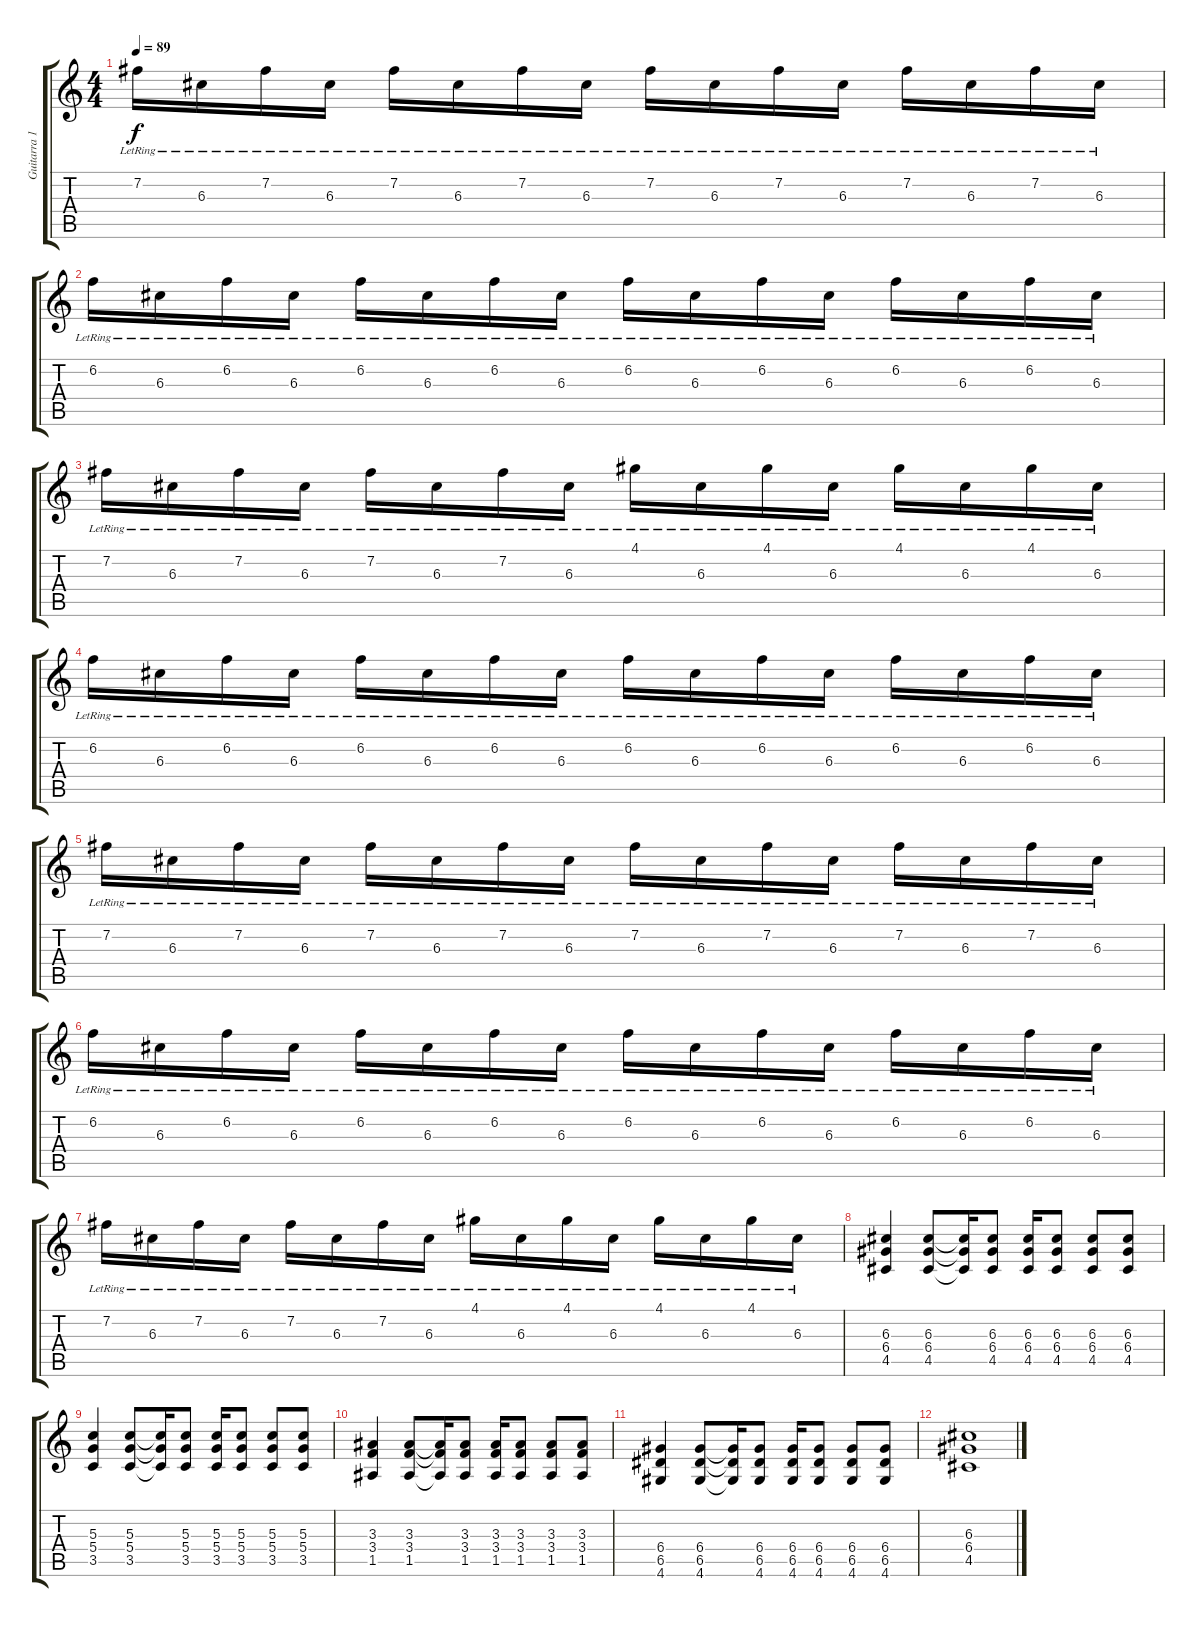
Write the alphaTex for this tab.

\track ("Guitarra 1" "Guitarra 1") {instrument electricguitarjazz}
\staff {score tabs}
\tuning (E4 B3 G3 D3 A2 E2) {hide}
\ts (4 4)
\tempo 89
\clef g2
\ks c
7.2{lr}.16{dy f} 6.3{lr}.16 7.2{lr}.16 6.3{lr}.16 7.2{lr}.16 6.3{lr}.16 7.2{lr}.16 6.3{lr}.16 7.2{lr}.16 6.3{lr}.16 7.2{lr}.16 6.3{lr}.16 7.2{lr}.16 6.3{lr}.16 7.2{lr}.16 6.3{lr}.16 |
6.2{lr}.16 6.3{lr}.16 6.2{lr}.16 6.3{lr}.16 6.2{lr}.16 6.3{lr}.16 6.2{lr}.16 6.3{lr}.16 6.2{lr}.16 6.3{lr}.16 6.2{lr}.16 6.3{lr}.16 6.2{lr}.16 6.3{lr}.16 6.2{lr}.16 6.3{lr}.16 |
7.2{lr}.16 6.3{lr}.16 7.2{lr}.16 6.3{lr}.16 7.2{lr}.16 6.3{lr}.16 7.2{lr}.16 6.3{lr}.16 4.1{lr}.16 6.3{lr}.16 4.1{lr}.16 6.3{lr}.16 4.1{lr}.16 6.3{lr}.16 4.1{lr}.16 6.3{lr}.16 |
6.2{lr}.16 6.3{lr}.16 6.2{lr}.16 6.3{lr}.16 6.2{lr}.16 6.3{lr}.16 6.2{lr}.16 6.3{lr}.16 6.2{lr}.16 6.3{lr}.16 6.2{lr}.16 6.3{lr}.16 6.2{lr}.16 6.3{lr}.16 6.2{lr}.16 6.3{lr}.16 |
7.2{lr}.16 6.3{lr}.16 7.2{lr}.16 6.3{lr}.16 7.2{lr}.16 6.3{lr}.16 7.2{lr}.16 6.3{lr}.16 7.2{lr}.16 6.3{lr}.16 7.2{lr}.16 6.3{lr}.16 7.2{lr}.16 6.3{lr}.16 7.2{lr}.16 6.3{lr}.16 |
6.2{lr}.16 6.3{lr}.16 6.2{lr}.16 6.3{lr}.16 6.2{lr}.16 6.3{lr}.16 6.2{lr}.16 6.3{lr}.16 6.2{lr}.16 6.3{lr}.16 6.2{lr}.16 6.3{lr}.16 6.2{lr}.16 6.3{lr}.16 6.2{lr}.16 6.3{lr}.16 |
7.2{lr}.16 6.3{lr}.16 7.2{lr}.16 6.3{lr}.16 7.2{lr}.16 6.3{lr}.16 7.2{lr}.16 6.3{lr}.16 4.1{lr}.16 6.3{lr}.16 4.1{lr}.16 6.3{lr}.16 4.1{lr}.16 6.3{lr}.16 4.1{lr}.16 6.3{lr}.16 |
(6.3 6.4 4.5).4 (6.3 6.4 4.5).8 (6.3{t} 6.4{t} 4.5{t}).16 (6.3 6.4 4.5).8 (6.3 6.4 4.5).16 (6.3 6.4 4.5).8 (6.3 6.4 4.5).8 (6.3 6.4 4.5).8 |
(5.3 5.4 3.5).4 (5.3 5.4 3.5).8 (5.3{t} 5.4{t} 3.5{t}).16 (5.3 5.4 3.5).8 (5.3 5.4 3.5).16 (5.3 5.4 3.5).8 (5.3 5.4 3.5).8 (5.3 5.4 3.5).8 |
(3.3 3.4 1.5).4 (3.3 3.4 1.5).8 (3.3{t} 3.4{t} 1.5{t}).16 (3.3 3.4 1.5).8 (3.3 3.4 1.5).16 (3.3 3.4 1.5).8 (3.3 3.4 1.5).8 (3.3 3.4 1.5).8 |
(6.4 6.5 4.6).4 (6.4 6.5 4.6).8 (6.4{t} 6.5{t} 4.6{t}).16 (6.4 6.5 4.6).8 (6.4 6.5 4.6).16 (6.4 6.5 4.6).8 (6.4 6.5 4.6).8 (6.4 6.5 4.6).8 |
(6.3 6.4 4.5).1
